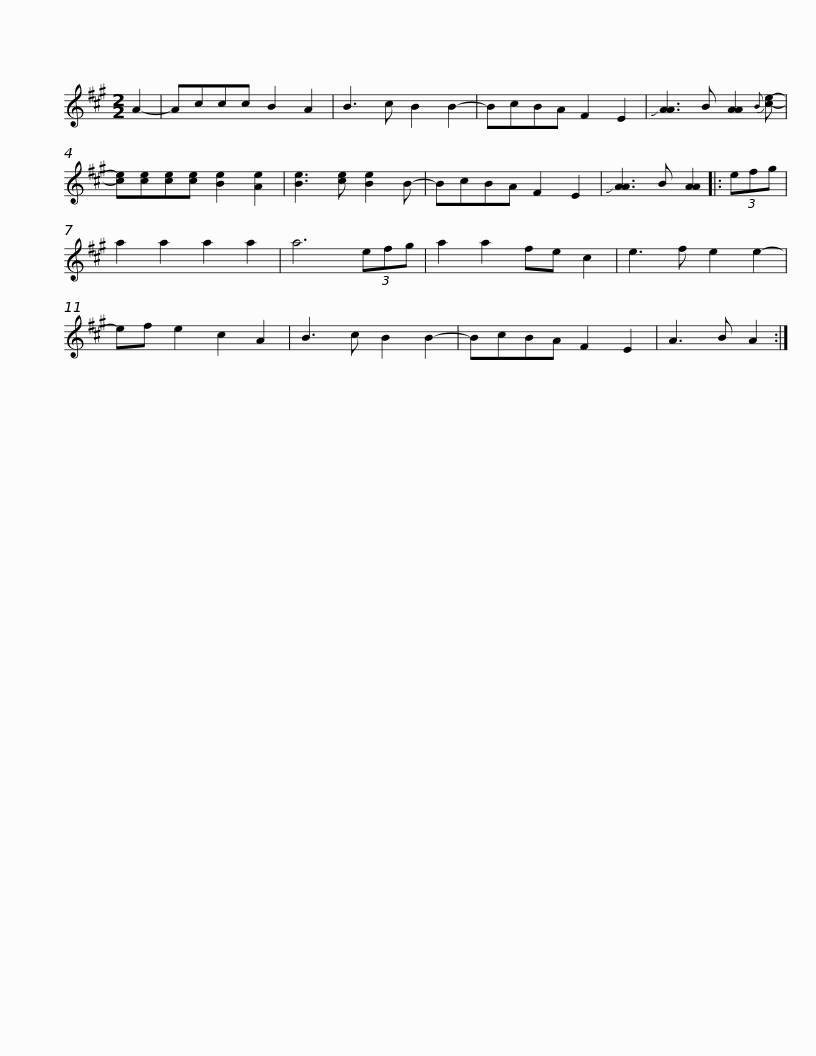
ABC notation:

X:1
L:1/8
M:2/2
I:linebreak $
K:A
V:1 treble
V:1
 A2- | Accc B2 A2 | B3 c B2 B2- | BcBA F2 E2 | !slide![AA]3 B [AA]2{B} [ce]- | %5
 [ce][ce][ce][ce] [Be]2 [Ae]2 | [Be]3 [ce] [Be]2 B- | BcBA F2 E2 |$ !slide![AA]3 B [AA]2 |: (3efg | %10
 a2 a2 a2 a2 | a6 (3efg | a2 a2 fe c2 | e3 f e2 e2- | ef e2 c2 A2 | %15
 B3 c B2 B2- |$ BcBA F2 E2 | A3 B A2 :| %18
